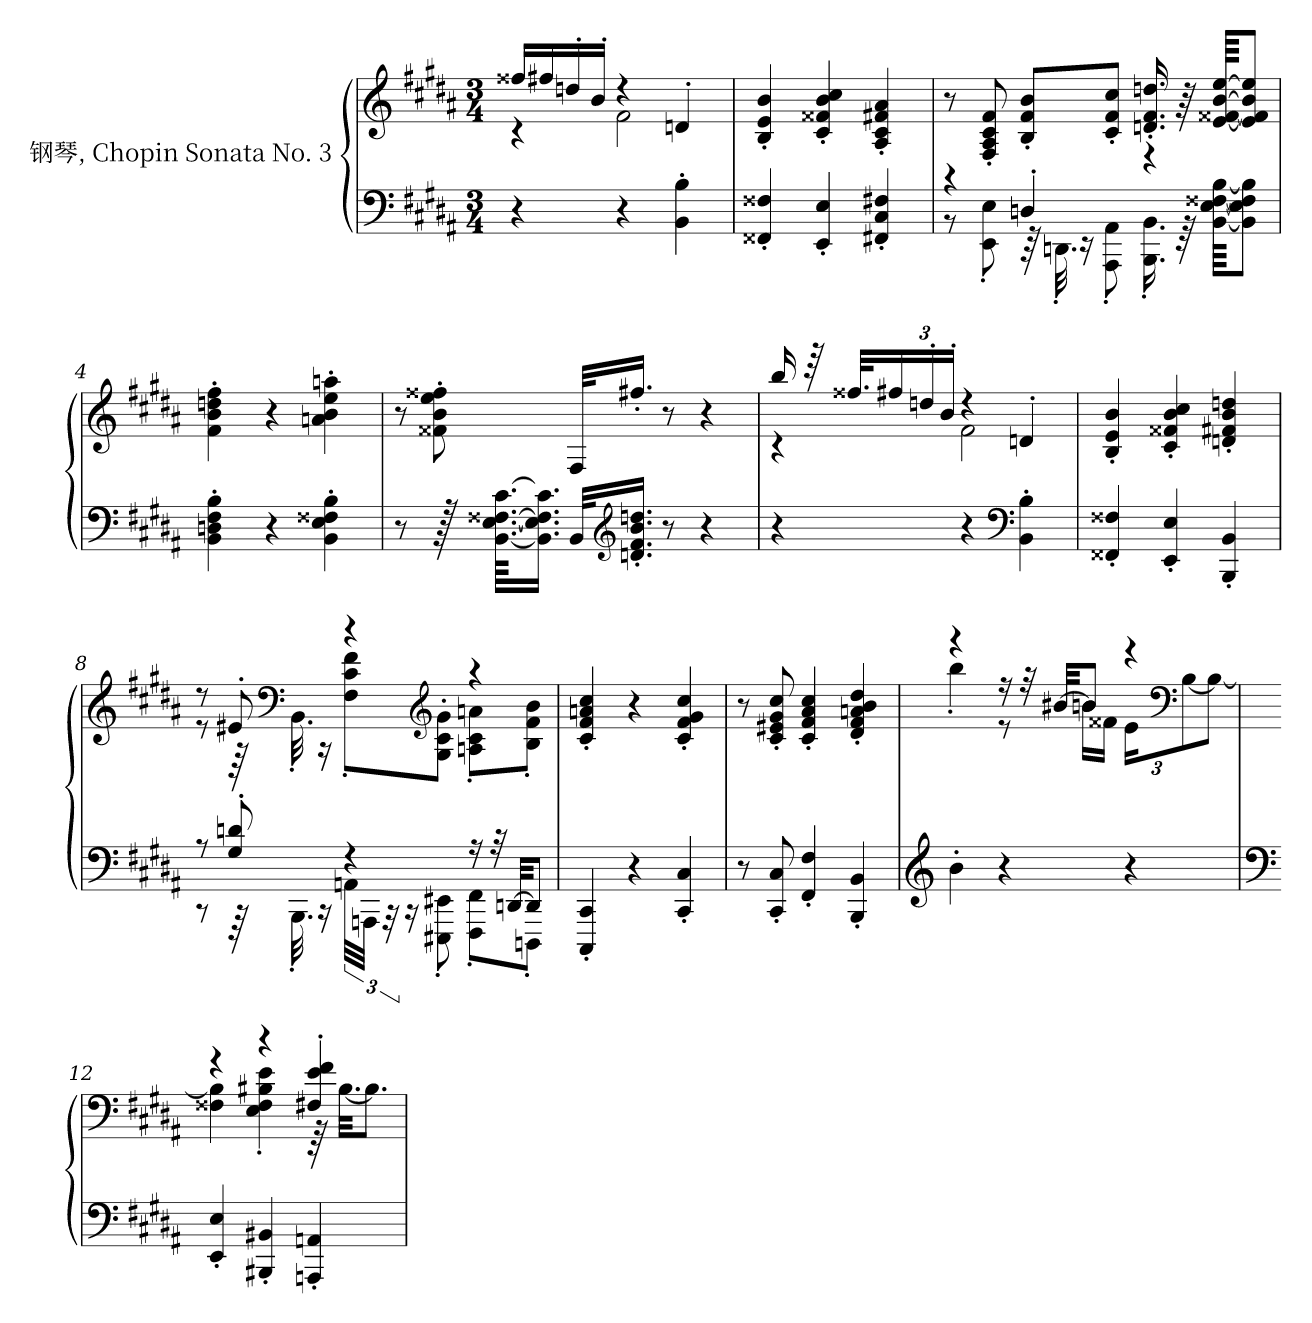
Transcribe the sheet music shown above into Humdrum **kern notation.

**kern	**kern
*part1	*part1
*staff2	*staff1
*I"钢琴, Chopin Sonata No. 3	*
*clefF4	*clefG2
*k[f#c#g#d#a#]	*k[f#c#g#d#a#]
*M3/4	*M3/4
*MM90	*MM90
=1	=1
*	*^
4r	16ff##X/LL	4r
.	16ff#X/	.
.	16ddn'/	.
.	16b'/JJ	.
4r	4r	2f#\
4BB\' 4B\'	4dn'/	.
*	*v	*v
=2	=2
4FF##X/' 4F##X/'	4B/' 4e/' 4b/'
4EE/' 4E/'	4c#/' 4f##X/' 4b/' 4cc#/'
4FF#X/' 4C#/' 4F#X/'	4A#/' 4c#/' 4f#X/' 4a#/'
=3	=3
*^	*
4r	8r	8r
.	8EE\' 8E\'	8F#/' 8A#/' 8c#/' 8f#/'
4Dn'/	64r	8B/' 8f#/' 8b/'L
.	32.DDn'\	.
.	16r	.
.	8AAA#\' 8AA#\'	8c#/' 8f#/' 8cc#/'J
4r	16.BBB\' 16.BB\'	16.dn/' 16.f#/' 16.ddn/'
.	64r	64r
.	[64BB\ [64E\ [64F##X\ [64B\KKKL	[64e/ [64f##X/ [64b/ [64ee/KKKL
.	8BB\] 8E\] 8F##\] 8B\]J	8e/] 8f##/] 8b/] 8ee/]J
*v	*v	*
=4	=4
4BB\' 4Dn\' 4F#\' 4B\'	4f#\' 4b\' 4ddn\' 4ff#\'
4r	4r
4BB\' 4E\' 4F##X\' 4B\'	4an\' 4b\' 4ee\' 4aan\'
!!LO:LB:g=z
=5	=5
8r	8r
128r	8f##X\' 8b\' 8ee\' 8ff##X\'
[64.BB\ [64.E\ [64.F##X\ [64.c#\KKLL	.
16.BB\] 16.E\] 16.F##\] 16.c#\]JJ	.
32BB/KLL	32F#/KLL
*clefG2	*
16.dn/' 16.f#/' 16.b/' 16.ddn/'JJ	16.ff#X'/JJ
8r	8r
4r	4r
=6	=6
*	*^
4r	16bb/	4r
.	64r	.
.	32.ff##X/KLL	.
*	*Xbrackettup	*
.	24ff#X/	.
.	24ddn'/	.
.	24b'/JJ	.
4r	4r	2f#\
*clefF4	*	*
4BB\' 4B\'	4dn'/	.
*	*v	*v
=7	=7
4FF##X/' 4F##X/'	4B/' 4e/' 4b/'
4EE/' 4E/'	4c#/' 4f##X/' 4b/' 4cc#/'
4BBB/' 4BB/'	4dn/' 4f#X/' 4b/' 4ddn/'
!!LO:LB:g=z
=8	=8
*^	*^
8r	8r	8r	8r
8G#/' 8dn/'	64r	8e#X'/	64r
*	*	*clefF4	*
.	32.BBB'\	.	32.BB'\
.	16r	.	16r
4r	48AAn\LLL	4r	8F#\' 8c#\' 8f#\'L
.	48AAAn\JJJ	.	.
.	48r	.	.
.	16r	.	.
*	*	*clefG2	*
.	8EEE#X\' 8EE#X\'	.	8G#\' 8c#\' 8g#\'J
16r	8FFF#\' 8FF#\'L	4r	8An\' 8c#\' 8an\'L
32r	.	.	.
[32DDn/KKL	.	.	.
8DD/J]	8DDDn'\J	.	8B\' 8f#\' 8b\'J
*v	*v	*	*
*	*v	*v
=9	=9
4CCC#/' 4CC#/'	4c#/' 4f#/' 4an/' 4cc#/'
4r	4r
4CC#/' 4C#/'	4c#/' 4f#/' 4g#/' 4cc#/'
=10	=10
8r	8r
8CC#/' 8C#/'	8c#/' 8e#X/' 8g#/' 8cc#/'
4FF#/' 4F#/'	4c#/' 4f#/' 4a#/' 4cc#/'
4BBB/' 4BB/'	4d#/' 4f#/' 4an/' 4b/' 4dd#/'
!!LO:LB:g=z
=11	=11
*clefG2	*
*	*^
4b'\	4r	4bb'\
4r	16r	8r
.	32r	.
.	[32b#X/KKL	.
.	8b#/J]	16bn\LL
.	.	16f##X\JJ
4r	4r	24e\KL
*	*clefF4	*
.	.	[12B\
.	.	8B\J_
=12	=12	=12
*clefF4	*	*
4EE/' 4E/'	4r	4F##X\ 4B\]
4BBB#X/' 4BB#X/'	4r	4E\' 4F##\' 4B#X\' 4e\'
4AAAn/' 4AAn/'	4F#X/' 4e/' 4f#/'	64r
.	.	[32.B#\KKL
.	.	8.B#\J]
*	*v	*v
=	=
*-	*-
